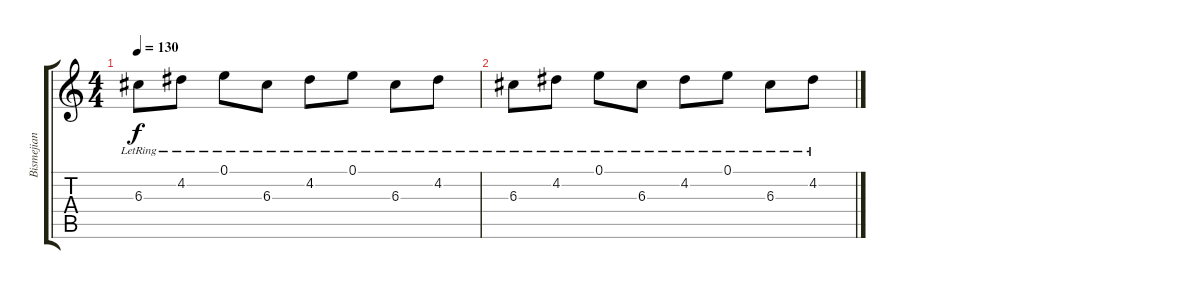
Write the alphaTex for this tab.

\track ("Bismejian (rythm)" "Bismejian ") {instrument electricguitarjazz}
\staff {score tabs}
\tuning (E4 B3 G3 D3 A2 E2) {hide}
\ts (4 4)
\tempo 130
\clef g2
\ks c
6.3{lr}.8{dy f} 4.2{lr}.8 0.1{lr}.8 6.3{lr}.8 4.2{lr}.8 0.1{lr}.8 6.3{lr}.8{volume 2} 4.2{lr}.8 |
6.3{lr}.8 4.2{lr}.8 0.1{lr}.8 6.3{lr}.8 4.2{lr}.8 0.1{lr}.8 6.3{lr}.8 4.2{lr}.8
